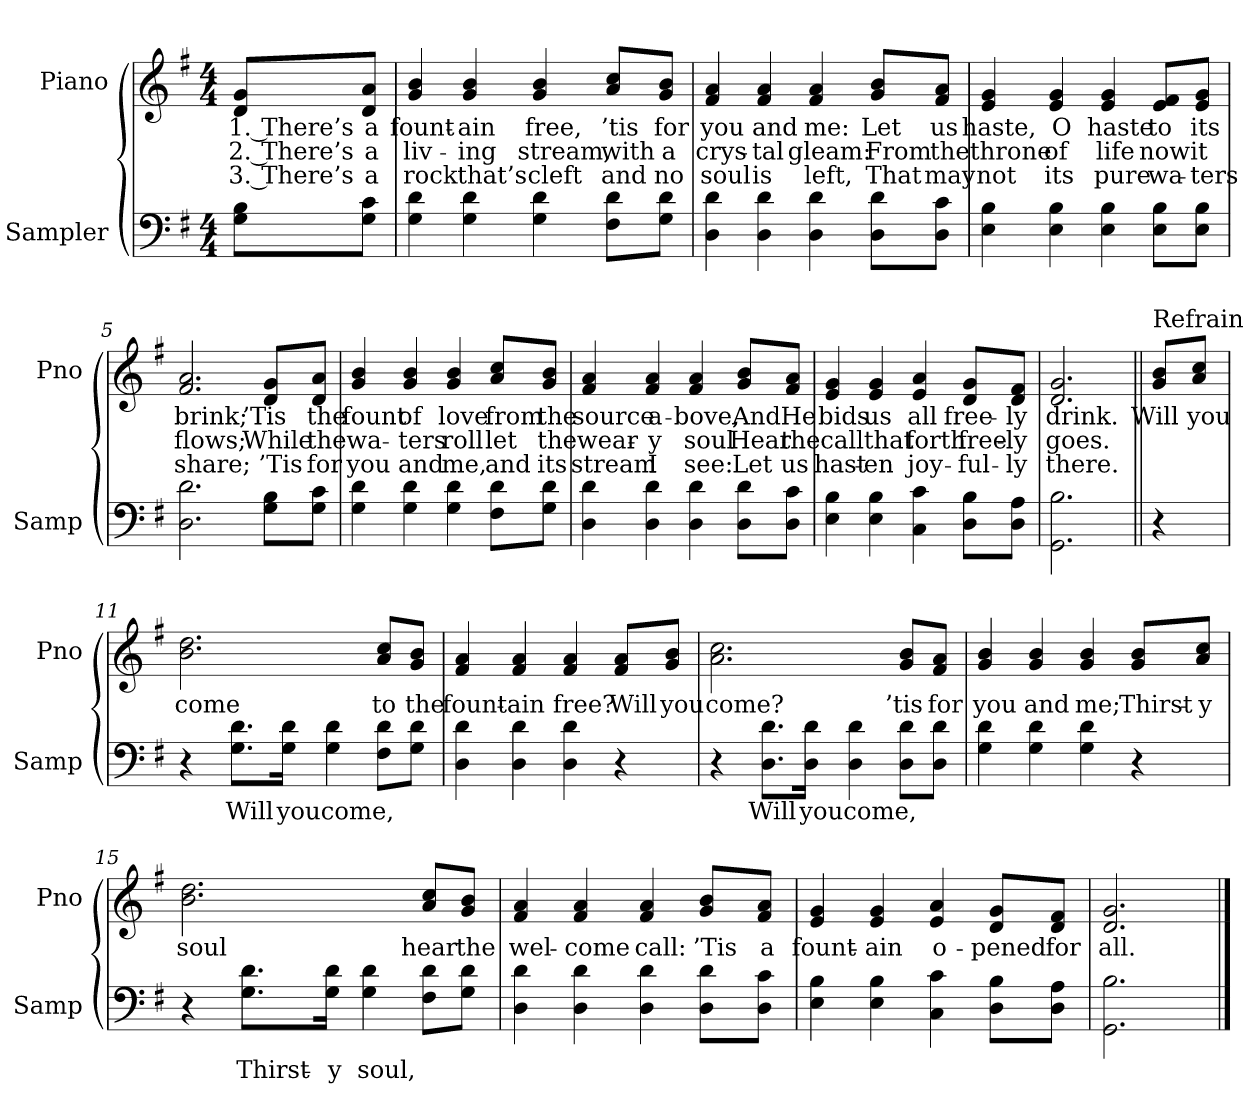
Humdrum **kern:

**kern	**text	**kern	**text	**text	**text
*part2	*part2	*part1	*part1	*part1	*part1
*staff2	*staff2	*staff1	*staff1	*staff1	*staff1
*I"Sampler	*	*I"Piano	*	*	*
*I'Samp	*	*I'Pno	*	*	*
*clefF4	*	*clefG2	*	*	*
*k[f#]	*	*k[f#]	*	*	*
*G:	*	*G:	*	*	*
*M4/4	*	*M4/4	*	*	*
=1	=1	=1	=1	=1	=1
8G\ 8B\L	.	8d/ 8g/L	1. There’s	2. There’s	3. There’s
8G\ 8c\J	.	8d/ 8a/J	a	a	a
=2	=2	=2	=2	=2	=2
4G 4d	.	4g 4b	fount-	liv-	rock
4G 4d	.	4g 4b	-ain	-ing	that’s
4G 4d	.	4g 4b	free,	stream,	cleft
8F#\ 8d\L	.	8a/ 8cc/L	’tis	with	and
8G\ 8d\J	.	8g/ 8b/J	for	a	no
=3	=3	=3	=3	=3	=3
4D 4d	.	4f# 4a	you	crys-	soul
4D 4d	.	4f# 4a	and	-tal	is
4D 4d	.	4f# 4a	me:	gleam:	left,
8D\ 8d\L	.	8g/ 8b/L	Let	From	That
8D\ 8c\J	.	8f#/ 8a/J	us	the	may
=4	=4	=4	=4	=4	=4
4E 4B	.	4e 4g	haste,	throne	not
4E 4B	.	4e 4g	O	of	its
4E 4B	.	4e 4g	haste	life	pure
8E\ 8B\L	.	8e/ 8f#/L	to	now	wa-
8E\ 8B\J	.	8e/ 8g/J	its	it	-ters
=5	=5	=5	=5	=5	=5
2.D 2.d	.	2.f# 2.a	brink;	flows;	share;
8G\ 8B\L	.	8d/ 8g/L	’Tis	While	’Tis
8G\ 8c\J	.	8d/ 8a/J	the	the	for
=6	=6	=6	=6	=6	=6
4G 4d	.	4g 4b	fount	wa-	you
4G 4d	.	4g 4b	of	-ters	and
4G 4d	.	4g 4b	love	roll	me,
8F#\ 8d\L	.	8a/ 8cc/L	from	let	and
8G\ 8d\J	.	8g/ 8b/J	the	the	its
=7	=7	=7	=7	=7	=7
4D 4d	.	4f# 4a	source	wear-	stream
4D 4d	.	4f# 4a	a-	-y	I
4D 4d	.	4f# 4a	-bove,	soul	see:
8D\ 8d\L	.	8g/ 8b/L	And	Hear	Let
8D\ 8c\J	.	8f#/ 8a/J	He	the	us
=8	=8	=8	=8	=8	=8
4E 4B	.	4e 4g	bids	call	hast-
4E 4B	.	4e 4g	us	that	-en
4C 4c	.	4e 4a	all	forth	joy-
8D\ 8B\L	.	8d/ 8g/L	free-	free-	-ful-
8D\ 8A\J	.	8d/ 8f#/J	-ly	-ly	-ly
=9	=9	=9	=9	=9	=9
2.GG 2.B	.	2.d 2.g	drink.	goes.	there.
=10||	=10||	=10||	=10||	=10||	=10||
!	!	!LO:TX:t=Refrain	!	!	!
4r	.	8g/ 8b/L	Will	.	.
.	.	8a/ 8cc/J	you	.	.
=11	=11	=11	=11	=11	=11
4r	.	2.b 2.dd	come	.	.
8.G\ 8.d\L	Will	.	.	.	.
16G\ 16d\Jk	you	.	.	.	.
4G 4d	come,	.	.	.	.
8F#\ 8d\L	.	8a/ 8cc/L	to	.	.
8G\ 8d\J	.	8g/ 8b/J	the	.	.
=12	=12	=12	=12	=12	=12
4D 4d	.	4f# 4a	fount-	.	.
4D 4d	.	4f# 4a	-ain	.	.
4D 4d	.	4f# 4a	free?	.	.
4r	.	8f#/ 8a/L	Will	.	.
.	.	8g/ 8b/J	you	.	.
=13	=13	=13	=13	=13	=13
4r	.	2.a 2.cc	come?	.	.
8.D\ 8.d\L	Will	.	.	.	.
16D\ 16d\Jk	you	.	.	.	.
4D 4d	come,	.	.	.	.
8D\ 8d\L	.	8g/ 8b/L	’tis	.	.
8D\ 8d\J	.	8f#/ 8a/J	for	.	.
=14	=14	=14	=14	=14	=14
4G 4d	.	4g 4b	you	.	.
4G 4d	.	4g 4b	and	.	.
4G 4d	.	4g 4b	me;	.	.
4r	.	8g/ 8b/L	Thirst-	.	.
.	.	8a/ 8cc/J	-y	.	.
=15	=15	=15	=15	=15	=15
4r	.	2.b 2.dd	soul	.	.
8.G\ 8.d\L	Thirst-	.	.	.	.
16G\ 16d\Jk	-y	.	.	.	.
4G 4d	soul,	.	.	.	.
8F#\ 8d\L	.	8a/ 8cc/L	hear	.	.
8G\ 8d\J	.	8g/ 8b/J	the	.	.
=16	=16	=16	=16	=16	=16
4D 4d	.	4f# 4a	wel-	.	.
4D 4d	.	4f# 4a	-come	.	.
4D 4d	.	4f# 4a	call:	.	.
8D\ 8d\L	.	8g/ 8b/L	’Tis	.	.
8D\ 8c\J	.	8f#/ 8a/J	a	.	.
=17	=17	=17	=17	=17	=17
4E 4B	.	4e 4g	fount-	.	.
4E 4B	.	4e 4g	-ain	.	.
4C 4c	.	4e 4a	o-	.	.
8D\ 8B\L	.	8d/ 8g/L	-pened	.	.
8D\ 8A\J	.	8d/ 8f#/J	for	.	.
=18	=18	=18	=18	=18	=18
2.GG 2.B	.	2.d 2.g	all.	.	.
==	==	==	==	==	==
*-	*-	*-	*-	*-	*-
